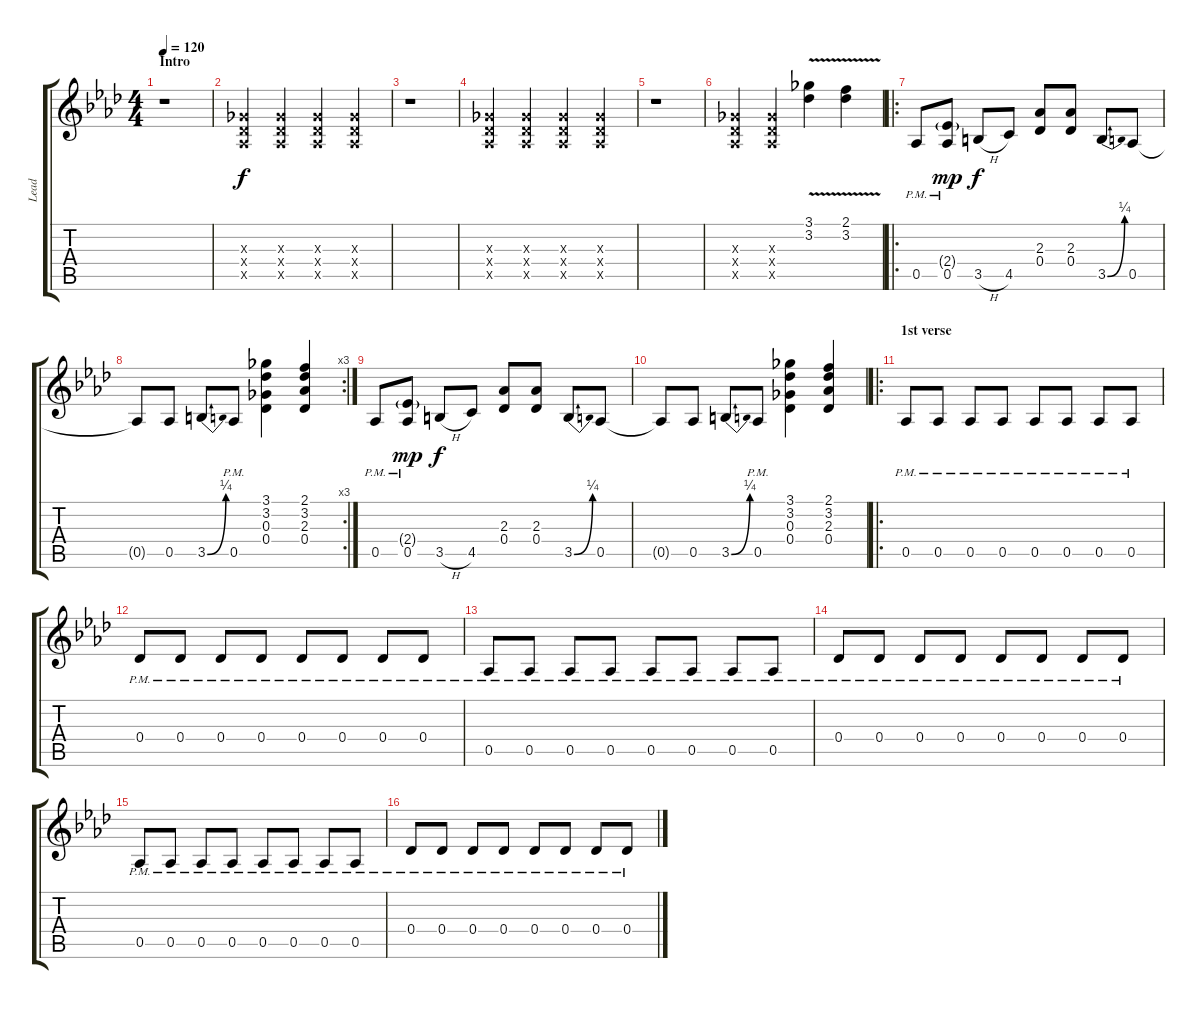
\track ("Lead" "Lead") {instrument overdrivenguitar}
\staff {score tabs}
\tuning (Eb4 Bb3 Gb3 Db3 Ab2 Eb2) {hide}
\ts (4 4)
\section ("" "Intro")
\tempo 120
\clef g2
\ks ab
r.1{dy f instrument overdrivenguitar} |
(0.3{x} 0.4{x} 0.5{x}).4 (0.3{x} 0.4{x} 0.5{x}).4 (0.3{x} 0.4{x} 0.5{x}).4 (0.3{x} 0.4{x} 0.5{x}).4 |
r.1 |
(0.3{x} 0.4{x} 0.5{x}).4 (0.3{x} 0.4{x} 0.5{x}).4 (0.3{x} 0.4{x} 0.5{x}).4 (0.3{x} 0.4{x} 0.5{x}).4 |
r.1 |
(0.3{x} 0.4{x} 0.5{x}).4 (0.3{x} 0.4{x} 0.5{x}).4 (3.1{v} 3.2).4 (2.1{v} 3.2).4 |
\ro
0.5{pm}.8 (2.4{g} 0.5{pm}).8{dy mp} 3.5{h}.8{dy f} 4.5.8 (2.3 0.4).8 (2.3 0.4).8 3.5{be (bend 0 0 60 1)}.8 0.5.8 |
\rc 3
0.5{t}.8 0.5.8 3.5{be (bend 0 0 60 1)}.8 0.5{pm}.8 (3.1 3.2 0.3 0.4).4 (2.1 3.2 2.3 0.4).4 |
0.5{pm}.8 (2.4{g} 0.5{pm}).8{dy mp} 3.5{h}.8{dy f} 4.5.8 (2.3 0.4).8 (2.3 0.4).8 3.5{be (bend 0 0 60 1)}.8 0.5.8 |
0.5{t}.8 0.5.8 3.5{be (bend 0 0 60 1)}.8 0.5{pm}.8 (3.1 3.2 0.3 0.4).4 (2.1 3.2 2.3 0.4).4 |
\ro
\section ("" "1st verse")
0.5{pm}.8 0.5{pm}.8 0.5{pm}.8 0.5{pm}.8 0.5{pm}.8 0.5{pm}.8 0.5{pm}.8 0.5{pm}.8 |
0.4{pm}.8 0.4{pm}.8 0.4{pm}.8 0.4{pm}.8 0.4{pm}.8 0.4{pm}.8 0.4{pm}.8 0.4{pm}.8 |
0.5{pm}.8 0.5{pm}.8 0.5{pm}.8 0.5{pm}.8 0.5{pm}.8 0.5{pm}.8 0.5{pm}.8 0.5{pm}.8 |
0.4{pm}.8 0.4{pm}.8 0.4{pm}.8 0.4{pm}.8 0.4{pm}.8 0.4{pm}.8 0.4{pm}.8 0.4{pm}.8 |
0.5{pm}.8 0.5{pm}.8 0.5{pm}.8 0.5{pm}.8 0.5{pm}.8 0.5{pm}.8 0.5{pm}.8 0.5{pm}.8 |
0.4{pm}.8 0.4{pm}.8 0.4{pm}.8 0.4{pm}.8 0.4{pm}.8 0.4{pm}.8 0.4{pm}.8 0.4{pm}.8
